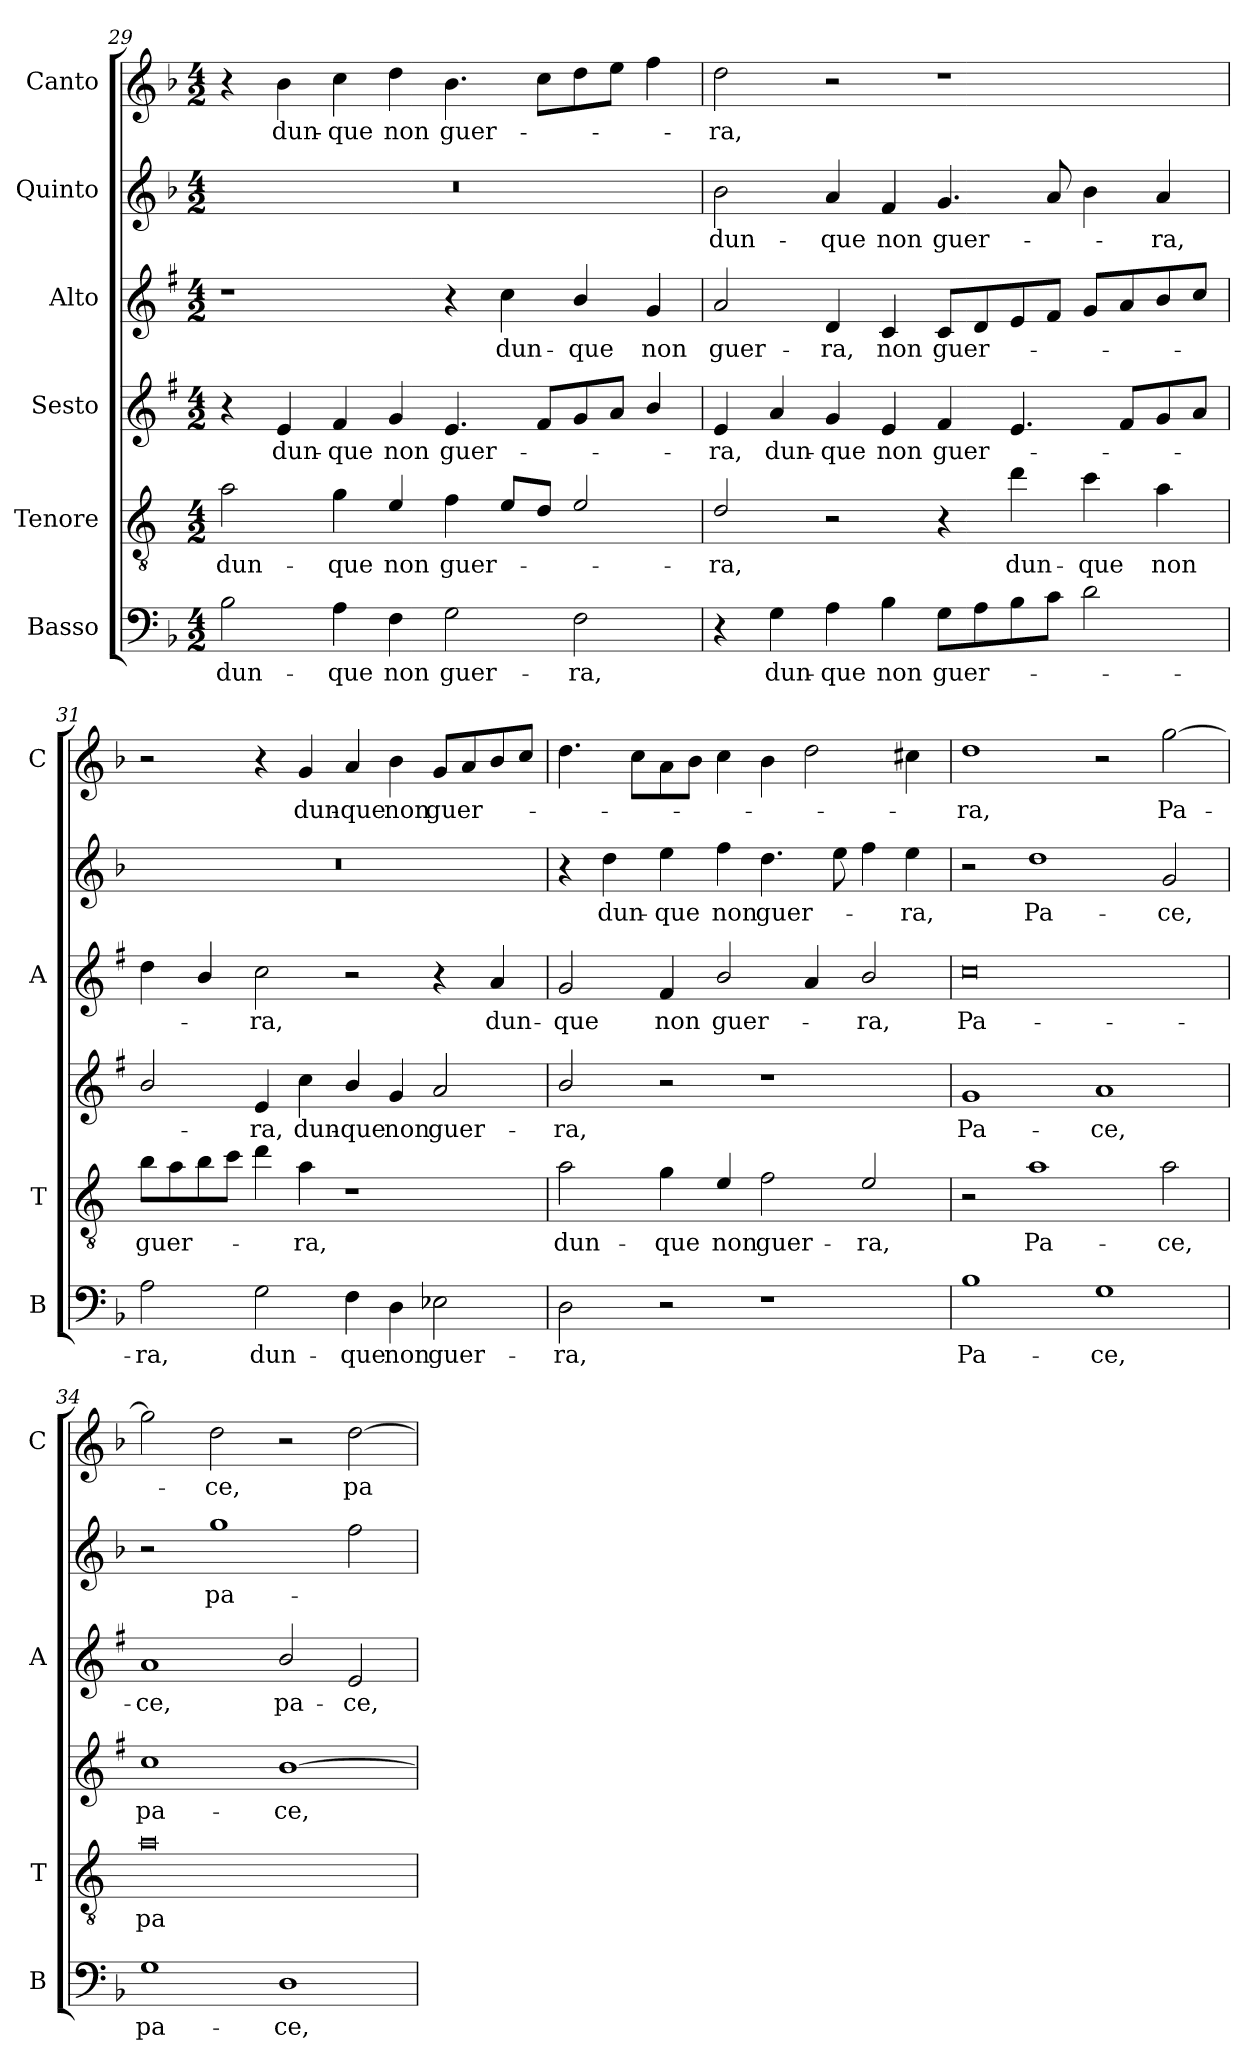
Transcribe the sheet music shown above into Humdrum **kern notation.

**kern	**text	**kern	**text	**kern	**text	**kern	**text	**kern	**text	**kern	**text
*part6	*part6	*part5	*part5	*part4	*part4	*part3	*part3	*part2	*part2	*part1	*part1
*staff6	*staff6	*staff5	*staff5	*staff4	*staff4	*staff3	*staff3	*staff2	*staff2	*staff1	*staff1
*I"Basso	*	*I"Tenore	*	*I"Sesto	*	*I"Alto	*	*I"Quinto	*	*I"Canto	*
*I'B	*	*I'T	*	*	*	*I'A	*	*	*	*I'C	*
!!LO:PB:g=z
*clefF4	*	*clefGv2	*	*clefG2	*	*clefG2	*	*clefG2	*	*clefG2	*
*	*	*ITrd4c7	*	*ITrd1c2	*	*ITrd1c2	*	*	*	*	*
*k[b-]	*	*k[b-]	*	*k[b-]	*	*k[b-]	*	*k[b-]	*	*k[b-]	*
*F:	*	*F:	*	*F:	*	*F:	*	*F:	*	*F:	*
*M4/2	*	*M4/2	*	*M4/2	*	*M4/2	*	*M4/2	*	*M4/2	*
=29	=29	=29	=29	=29	=29	=29	=29	=29	=29	=29	=29
!	!LO:LY:b	!	!LO:LY:b	!	!	!	!	!	!	!	!
2B-\	dun-	2d\	dun-	4r	.	1r	.	0r	.	4r	.
!	!	!	!	!	!LO:LY:b	!	!	!	!	!	!LO:LY:b
.	.	.	.	4d/	dun-	.	.	.	.	4b-\	dun-
!	!LO:LY:b	!	!LO:LY:b	!	!LO:LY:b	!	!	!	!	!	!LO:LY:b
4A\	-que	4c\	-que	4e/	-que	.	.	.	.	4cc\	-que
!	!LO:LY:b	!	!LO:LY:b	!	!LO:LY:b	!	!	!	!	!	!LO:LY:b
4F\	non	4A/	non	4f/	non	.	.	.	.	4dd\	non
!	!LO:LY:b	!	!LO:LY:b	!	!LO:LY:b	!	!	!	!	!	!LO:LY:b
2G\	guer-	4B-\	guer-	4.d/	guer-	4r	.	.	.	4.b-\	guer-
!	!	!	!	!	!	!	!LO:LY:b	!	!	!	!
.	.	8A/L	.	.	.	4b-\	dun-	.	.	.	.
.	.	8G/J	.	8e/L	.	.	.	.	.	8cc\L	.
!	!LO:LY:b	!	!	!	!	!	!LO:LY:b	!	!	!	!
2F\	-ra,	2A/	.	8f/	.	4a/	-que	.	.	8dd\	.
.	.	.	.	8g/J	.	.	.	.	.	8ee\J	.
!	!	!	!	!	!	!	!LO:LY:b	!	!	!	!
.	.	.	.	4a/	.	4f/	non	.	.	4ff\	.
=30	=30	=30	=30	=30	=30	=30	=30	=30	=30	=30	=30
!	!	!	!LO:LY:b	!	!LO:LY:b	!	!LO:LY:b	!	!LO:LY:b	!	!LO:LY:b
4r	.	2G/	-ra,	4d/	-ra,	2g/	guer-	2b-\	dun-	2dd\	-ra,
!	!LO:LY:b	!	!	!	!LO:LY:b	!	!	!	!	!	!
4G\	dun-	.	.	4g/	dun-	.	.	.	.	.	.
!	!LO:LY:b	!	!	!	!LO:LY:b	!	!LO:LY:b	!	!LO:LY:b	!	!
4A\	-que	2r	.	4f/	-que	4c/	-ra,	4a/	-que	2r	.
!	!LO:LY:b	!	!	!	!LO:LY:b	!	!LO:LY:b	!	!LO:LY:b	!	!
4B-\	non	.	.	4d/	non	4B-/	non	4f/	non	.	.
!	!LO:LY:b	!	!	!	!LO:LY:b	!	!LO:LY:b	!	!LO:LY:b	!	!
8G\L	guer-	4r	.	4e/	guer-	8B-/L	guer-	4.g/	guer-	1r	.
8A\	.	.	.	.	.	8c/	.	.	.	.	.
!	!	!	!LO:LY:b	!	!	!	!	!	!	!	!
8B-\	.	4g\	dun-	4.d/	.	8d/	.	.	.	.	.
8c\J	.	.	.	.	.	8e/J	.	8a/	.	.	.
!	!	!	!LO:LY:b	!	!	!	!	!	!	!	!
2d\	.	4f\	-que	.	.	8f/L	.	4b-\	.	.	.
.	.	.	.	8e/L	.	8g/	.	.	.	.	.
!	!	!	!LO:LY:b	!	!	!	!	!	!LO:LY:b	!	!
.	.	4d\	non	8f/	.	8a/	.	4a/	-ra,	.	.
.	.	.	.	8g/J	.	8b-/J	.	.	.	.	.
=31	=31	=31	=31	=31	=31	=31	=31	=31	=31	=31	=31
!	!LO:LY:b	!	!LO:LY:b	!	!	!	!	!	!	!	!
2A\	-ra,	8e\L	guer-	2a/	.	4cc\	.	0r	.	2r	.
.	.	8d\	.	.	.	.	.	.	.	.	.
.	.	8e\	.	.	.	4a/	.	.	.	.	.
.	.	8f\J	.	.	.	.	.	.	.	.	.
!	!LO:LY:b	!	!	!	!LO:LY:b	!	!LO:LY:b	!	!	!	!
2G\	dun-	4g\	.	4d/	-ra,	2b-\	-ra,	.	.	4r	.
!	!	!	!LO:LY:b	!	!LO:LY:b	!	!	!	!	!	!LO:LY:b
.	.	4d\	-ra,	4b-\	dun-	.	.	.	.	4g/	dun-
!	!LO:LY:b	!	!	!	!LO:LY:b	!	!	!	!	!	!LO:LY:b
4F\	-que	1r	.	4a/	-que	2r	.	.	.	4a/	-que
!	!LO:LY:b	!	!	!	!LO:LY:b	!	!	!	!	!	!LO:LY:b
4D\	non	.	.	4f/	non	.	.	.	.	4b-\	non
!	!LO:LY:b	!	!	!	!LO:LY:b	!	!	!	!	!	!LO:LY:b
2E-X\	guer-	.	.	2g/	guer-	4r	.	.	.	8g/L	guer-
.	.	.	.	.	.	.	.	.	.	8a/	.
!	!	!	!	!	!	!	!LO:LY:b	!	!	!	!
.	.	.	.	.	.	4g/	dun-	.	.	8b-/	.
.	.	.	.	.	.	.	.	.	.	8cc/J	.
!!LO:LB:g=z
=32	=32	=32	=32	=32	=32	=32	=32	=32	=32	=32	=32
!	!LO:LY:b	!	!LO:LY:b	!	!LO:LY:b	!	!LO:LY:b	!	!	!	!
2D\	-ra,	2d\	dun-	2a/	-ra,	2f/	-que	4r	.	4.dd\	.
!	!	!	!	!	!	!	!	!	!LO:LY:b	!	!
.	.	.	.	.	.	.	.	4dd\	dun-	.	.
.	.	.	.	.	.	.	.	.	.	8cc\L	.
!	!	!	!LO:LY:b	!	!	!	!LO:LY:b	!	!LO:LY:b	!	!
2r	.	4c\	-que	2r	.	4e/	non	4ee\	-que	8a\	.
.	.	.	.	.	.	.	.	.	.	8b-\J	.
!	!	!	!LO:LY:b	!	!	!	!LO:LY:b	!	!LO:LY:b	!	!
.	.	4A/	non	.	.	2a/	guer-	4ff\	non	4cc\	.
!	!	!	!LO:LY:b	!	!	!	!	!	!LO:LY:b	!	!
1r	.	2B-\	guer-	1r	.	.	.	4.dd\	guer-	4b-\	.
.	.	.	.	.	.	4g/	.	.	.	2dd\	.
.	.	.	.	.	.	.	.	8ee\	.	.	.
!	!	!	!LO:LY:b	!	!	!	!LO:LY:b	!	!	!	!
.	.	2A/	-ra,	.	.	2a/	-ra,	4ff\	.	.	.
!	!	!	!	!	!	!	!	!	!LO:LY:b	!	!
.	.	.	.	.	.	.	.	4ee\	-ra,	4cc#X\	.
=33	=33	=33	=33	=33	=33	=33	=33	=33	=33	=33	=33
!	!LO:LY:b	!	!	!	!LO:LY:b	!	!LO:LY:b	!	!	!	!LO:LY:b
1B-	Pa-	2r	.	1f	Pa-	0b-	Pa-	2r	.	1dd	-ra,
!	!	!	!LO:LY:b	!	!	!	!	!	!LO:LY:b	!	!
.	.	1d	Pa-	.	.	.	.	1dd	Pa-	.	.
!	!LO:LY:b	!	!	!	!LO:LY:b	!	!	!	!	!	!
1G	-ce,	.	.	1g	-ce,	.	.	.	.	2r	.
!	!	!	!LO:LY:b	!	!	!	!	!	!LO:LY:b	!	!LO:LY:b
.	.	2d\	-ce,	.	.	.	.	2g/	-ce,	[2gg\	Pa-
=34	=34	=34	=34	=34	=34	=34	=34	=34	=34	=34	=34
!	!LO:LY:b	!	!LO:LY:b	!	!LO:LY:b	!	!LO:LY:b	!	!	!	!
1G	pa-	0d	pa-	1b-	pa-	1g	-ce,	2r	.	2gg\]	.
!	!	!	!	!	!	!	!	!	!LO:LY:b	!	!LO:LY:b
.	.	.	.	.	.	.	.	1gg	pa-	2dd\	-ce,
!	!LO:LY:b	!	!	!	!LO:LY:b	!	!LO:LY:b	!	!	!	!
1D	-ce,	.	.	[1a	-ce,	2a/	pa-	.	.	2r	.
!	!	!	!	!	!	!	!LO:LY:b	!	!	!	!LO:LY:b
.	.	.	.	.	.	2d/	-ce,	2ff\	.	[2dd\	pa-
=	=	=	=	=	=	=	=	=	=	=	=
*-	*-	*-	*-	*-	*-	*-	*-	*-	*-	*-	*-
